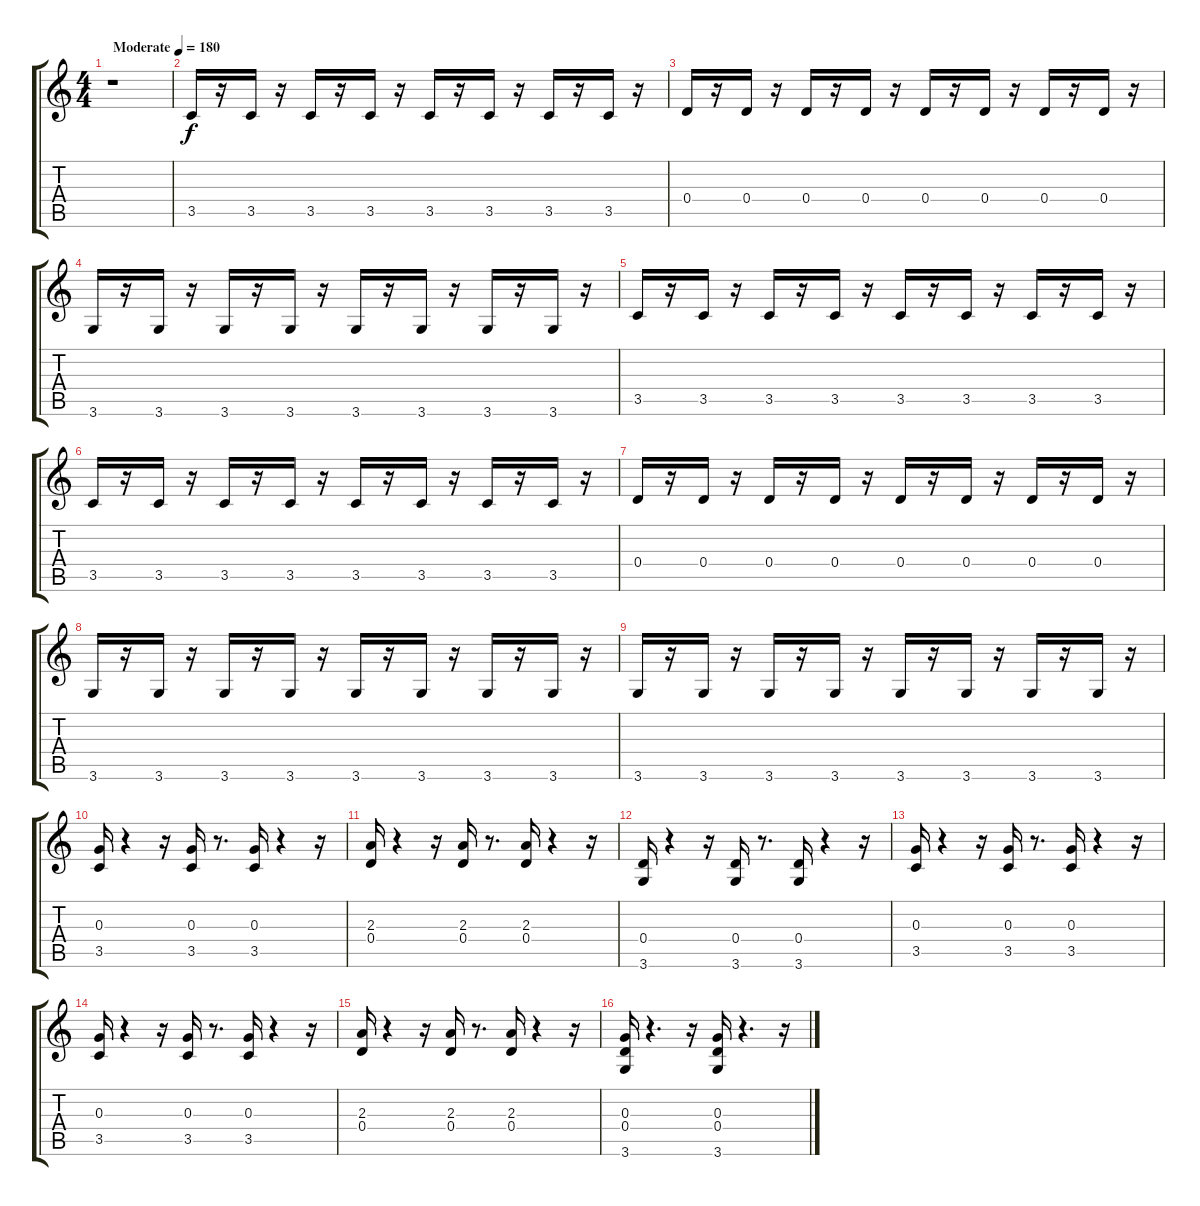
\track "" {instrument electricguitarmuted}
\staff {score tabs}
\tuning (E4 B3 G3 D3 A2 E2) {hide}
\ts (4 4)
\tempo (180 "Moderate")
\clef g2
\ks c
r.1{dy f instrument electricguitarmuted} |
3.5.16 r.16 3.5.16 r.16 3.5.16 r.16 3.5.16 r.16 3.5.16 r.16 3.5.16 r.16 3.5.16 r.16 3.5.16 r.16 |
0.4.16 r.16 0.4.16 r.16 0.4.16 r.16 0.4.16 r.16 0.4.16 r.16 0.4.16 r.16 0.4.16 r.16 0.4.16 r.16 |
3.6.16 r.16 3.6.16 r.16 3.6.16 r.16 3.6.16 r.16 3.6.16 r.16 3.6.16 r.16 3.6.16 r.16 3.6.16 r.16 |
3.5.16 r.16 3.5.16 r.16 3.5.16 r.16 3.5.16 r.16 3.5.16 r.16 3.5.16 r.16 3.5.16 r.16 3.5.16 r.16 |
3.5.16 r.16 3.5.16 r.16 3.5.16 r.16 3.5.16 r.16 3.5.16 r.16 3.5.16 r.16 3.5.16 r.16 3.5.16 r.16 |
0.4.16 r.16 0.4.16 r.16 0.4.16 r.16 0.4.16 r.16 0.4.16 r.16 0.4.16 r.16 0.4.16 r.16 0.4.16 r.16 |
3.6.16 r.16 3.6.16 r.16 3.6.16 r.16 3.6.16 r.16 3.6.16 r.16 3.6.16 r.16 3.6.16 r.16 3.6.16 r.16 |
3.6.16 r.16 3.6.16 r.16 3.6.16 r.16 3.6.16 r.16 3.6.16 r.16 3.6.16 r.16 3.6.16 r.16 3.6.16 r.16 |
(0.3 3.5).16 r.4 r.16 (0.3 3.5).16 r.8{d} (0.3 3.5).16 r.4 r.16 |
(2.3 0.4).16 r.4 r.16 (2.3 0.4).16 r.8{d} (2.3 0.4).16 r.4 r.16 |
(0.4 3.6).16 r.4 r.16 (0.4 3.6).16 r.8{d} (0.4 3.6).16 r.4 r.16 |
(0.3 3.5).16 r.4 r.16 (0.3 3.5).16 r.8{d} (0.3 3.5).16 r.4 r.16 |
(0.3 3.5).16 r.4 r.16 (0.3 3.5).16 r.8{d} (0.3 3.5).16 r.4 r.16 |
(2.3 0.4).16 r.4 r.16 (2.3 0.4).16 r.8{d} (2.3 0.4).16 r.4 r.16 |
(0.3 0.4 3.6).16 r.4{d} r.16 (0.3 0.4 3.6).16 r.4{d} r.16
